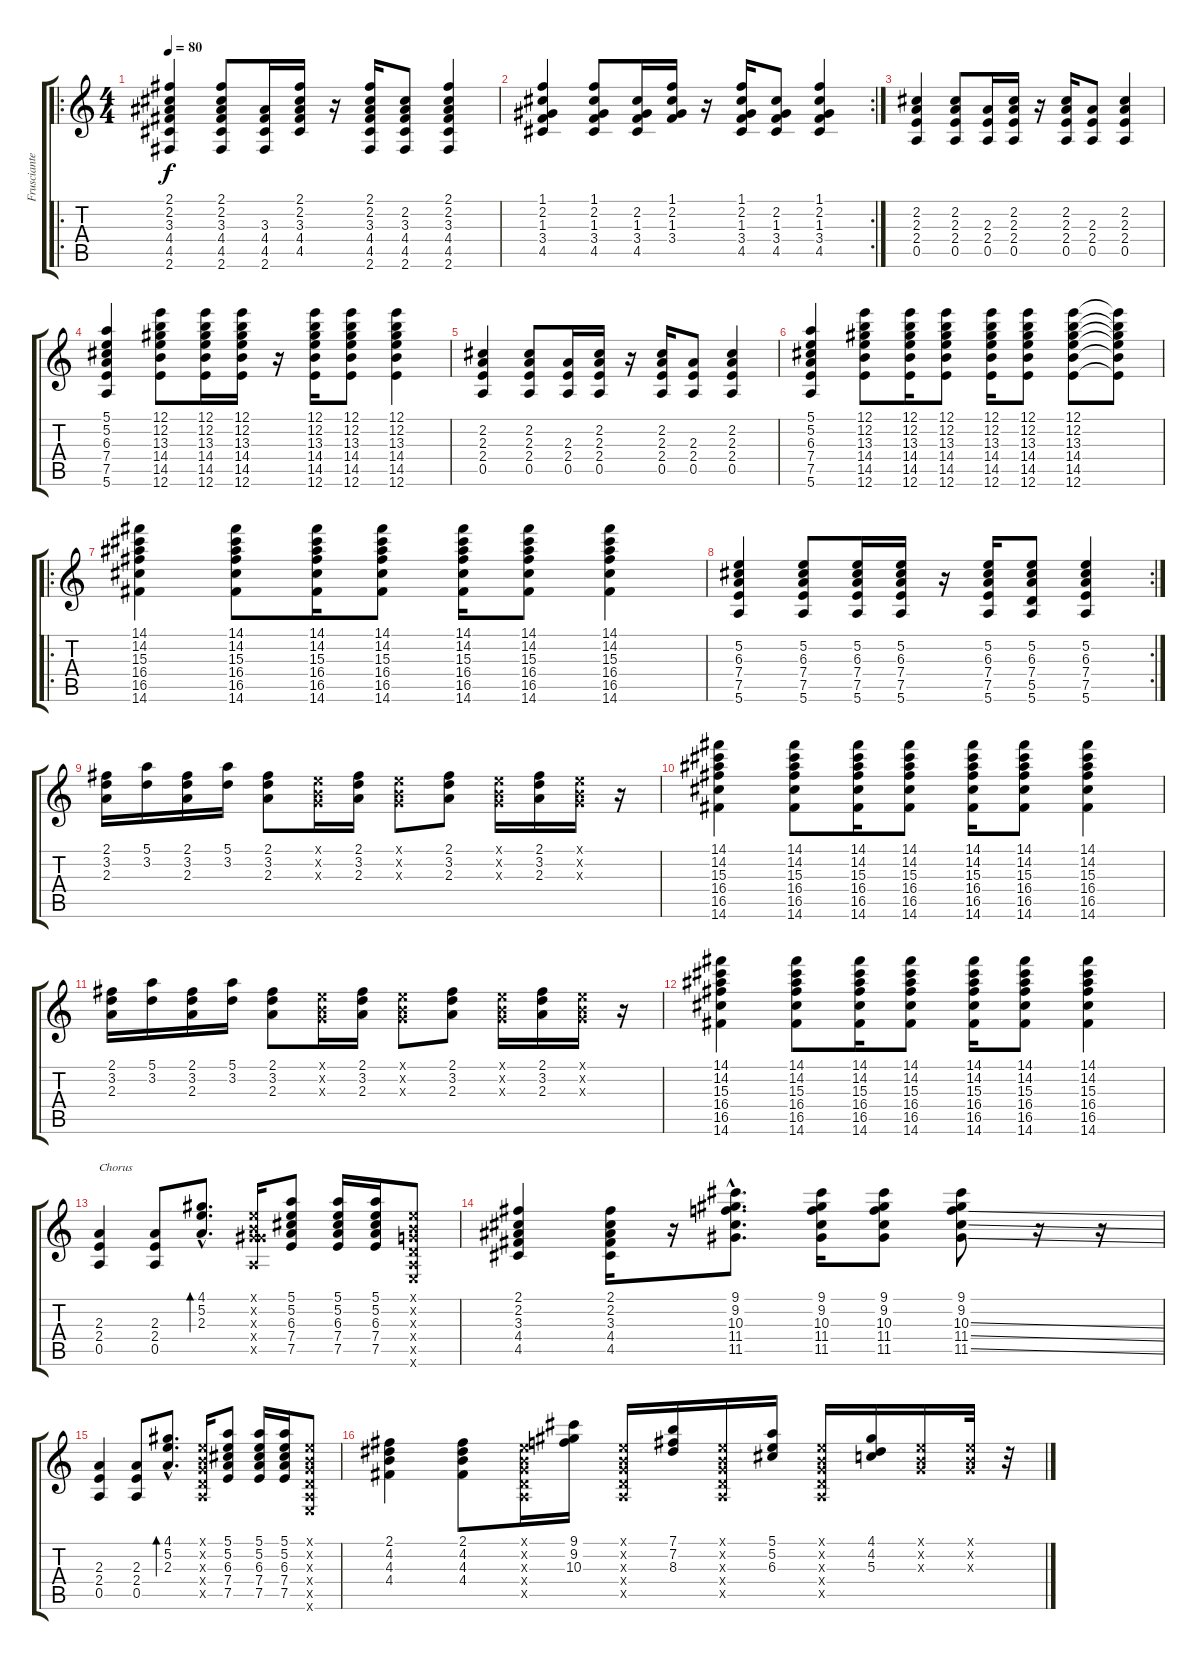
\track ("Frusciante - Guitar" "Frusciante") {instrument electricguitarjazz}
\staff {score tabs}
\tuning (E4 B3 G3 D3 A2 E2) {hide}
\ro
\ts (4 4)
\tempo 80
\clef g2
\ks c
(2.1 2.2 3.3 4.4 4.5 2.6).4{dy f} (2.1 2.2 3.3 4.4 4.5 2.6).8 (3.3 4.4 4.5 2.6).16 (2.1 2.2 3.3 4.4 4.5).16 r.16 (2.1 2.2 3.3 4.4 4.5 2.6).16 (2.2 3.3 4.4 4.5 2.6).8 (2.1 2.2 3.3 4.4 4.5 2.6).4 |
\rc 2
(1.1 2.2 1.3 3.4 4.5).4 (1.1 2.2 1.3 3.4 4.5).8 (2.2 1.3 3.4 4.5).16 (1.1 2.2 1.3 3.4).16 r.16 (1.1 2.2 1.3 3.4 4.5).16 (2.2 1.3 3.4 4.5).8 (1.1 2.2 1.3 3.4 4.5).4 |
(2.2 2.3 2.4 0.5).4 (2.2 2.3 2.4 0.5).8 (2.3 2.4 0.5).16 (2.2 2.3 2.4 0.5).16 r.16 (2.2 2.3 2.4 0.5).16 (2.3 2.4 0.5).8 (2.2 2.3 2.4 0.5).4 |
(5.1 5.2 6.3 7.4 7.5 5.6).4 (12.1 12.2 13.3 14.4 14.5 12.6).8 (12.1 12.2 13.3 14.4 14.5 12.6).16 (12.1 12.2 13.3 14.4 14.5 12.6).16 r.16 (12.1 12.2 13.3 14.4 14.5 12.6).16 (12.1 12.2 13.3 14.4 14.5 12.6).8 (12.1 12.2 13.3 14.4 14.5 12.6).4 |
(2.2 2.3 2.4 0.5).4 (2.2 2.3 2.4 0.5).8 (2.3 2.4 0.5).16 (2.2 2.3 2.4 0.5).16 r.16 (2.2 2.3 2.4 0.5).16 (2.3 2.4 0.5).8 (2.2 2.3 2.4 0.5).4 |
(5.1 5.2 6.3 7.4 7.5 5.6).4 (12.1 12.2 13.3 14.4 14.5 12.6).8 (12.1 12.2 13.3 14.4 14.5 12.6).16 (12.1 12.2 13.3 14.4 14.5 12.6).8 (12.1 12.2 13.3 14.4 14.5 12.6).16 (12.1 12.2 13.3 14.4 14.5 12.6).8 (12.1 12.2 13.3 14.4 14.5 12.6).8 (12.1{t} 12.2{t} 13.3{t} 14.4{t} 14.5{t} 12.6{t}).8 |
\ro
(14.1 14.2 15.3 16.4 16.5 14.6).4 (14.1 14.2 15.3 16.4 16.5 14.6).8 (14.1 14.2 15.3 16.4 16.5 14.6).16 (14.1 14.2 15.3 16.4 16.5 14.6).8 (14.1 14.2 15.3 16.4 16.5 14.6).16 (14.1 14.2 15.3 16.4 16.5 14.6).8 (14.1 14.2 15.3 16.4 16.5 14.6).4 |
\rc 2
(5.2 6.3 7.4 7.5 5.6).4 (5.2 6.3 7.4 7.5 5.6).8 (5.2 6.3 7.4 7.5 5.6).16 (5.2 6.3 7.4 7.5 5.6).16 r.16 (5.2 6.3 7.4 7.5 5.6).16 (5.2 6.3 7.4 5.5 5.6).8 (5.2 6.3 7.4 7.5 5.6).4 |
(2.1 3.2 2.3).16 (5.1 3.2).16 (2.1 3.2 2.3).16 (5.1 3.2).16 (2.1 3.2 2.3).8 (0.1{x} 0.2{x} 0.3{x}).16 (2.1 3.2 2.3).16 (0.1{x} 0.2{x} 0.3{x}).8 (2.1 3.2 2.3).8 (0.1{x} 0.2{x} 0.3{x}).16 (2.1 3.2 2.3).16 (0.1{x} 0.2{x} 0.3{x}).16 r.16 |
(14.1 14.2 15.3 16.4 16.5 14.6).4 (14.1 14.2 15.3 16.4 16.5 14.6).8 (14.1 14.2 15.3 16.4 16.5 14.6).16 (14.1 14.2 15.3 16.4 16.5 14.6).8 (14.1 14.2 15.3 16.4 16.5 14.6).16 (14.1 14.2 15.3 16.4 16.5 14.6).8 (14.1 14.2 15.3 16.4 16.5 14.6).4 |
(2.1 3.2 2.3).16 (5.1 3.2).16 (2.1 3.2 2.3).16 (5.1 3.2).16 (2.1 3.2 2.3).8 (0.1{x} 0.2{x} 0.3{x}).16 (2.1 3.2 2.3).16 (0.1{x} 0.2{x} 0.3{x}).8 (2.1 3.2 2.3).8 (0.1{x} 0.2{x} 0.3{x}).16 (2.1 3.2 2.3).16 (0.1{x} 0.2{x} 0.3{x}).16 r.16 |
(14.1 14.2 15.3 16.4 16.5 14.6).4 (14.1 14.2 15.3 16.4 16.5 14.6).8 (14.1 14.2 15.3 16.4 16.5 14.6).16 (14.1 14.2 15.3 16.4 16.5 14.6).8 (14.1 14.2 15.3 16.4 16.5 14.6).16 (14.1 14.2 15.3 16.4 16.5 14.6).8 (14.1 14.2 15.3 16.4 16.5 14.6).4 |
(2.3 2.4 0.5).4{txt "Chorus" volume 16 balance 4 instrument electricguitarclean} (2.3 2.4 0.5).8 (4.1{hac} 5.2{hac} 2.3{hac}).8{d bd 60} (0.1{x} 0.2{x} 0.3{x} 6.4{x} 0.5{x}).16 (5.1 5.2 6.3 7.4 7.5).8 (5.1 5.2 6.3 7.4 7.5).16 (5.1 5.2 6.3 7.4 7.5).16 (0.1{x} 0.2{x} 0.3{x} 0.4{x} 0.5{x} 0.6{x}).8 |
(2.1 2.2 3.3 4.4 4.5).4 (2.1 2.2 3.3 4.4 4.5).16 r.16 (9.1{hac} 9.2{hac} 10.3{hac} 11.4{hac} 11.5{hac}).8{d} (9.1 9.2 10.3 11.4 11.5).16 (9.1 9.2 10.3 11.4 11.5).8 (9.1 9.2 10.3{ss} 11.4{ss} 11.5{ss}).8 r.16 r.16 |
(2.3 2.4 0.5).4 (2.3 2.4 0.5).8 (4.1{hac} 5.2{hac} 2.3{hac}).8{d bd 60} (0.1{x} 0.2{x} 0.3{x} 0.4{x} 0.5{x}).16 (5.1 5.2 6.3 7.4 7.5).8 (5.1 5.2 6.3 7.4 7.5).16 (5.1 5.2 6.3 7.4 7.5).16 (0.1{x} 0.2{x} 0.3{x} 0.4{x} 0.5{x} 0.6{x}).8 |
(2.1 4.2 4.3 4.4).4 (2.1 4.2 4.3 4.4).8 (0.1{x} 0.2{x} 0.3{x} 0.4{x} 0.5{x}).16 (9.1 9.2 10.3).16 (0.1{x} 0.2{x} 0.3{x} 0.4{x} 0.5{x}).16 (7.1 7.2 8.3).16 (0.1{x} 0.2{x} 0.3{x} 0.4{x} 0.5{x}).16 (5.1 5.2 6.3).16 (0.1{x} 0.2{x} 0.3{x} 0.4{x} 0.5{x}).16 (4.1 4.2 5.3).16 (0.1{x} 0.2{x} 0.3{x}).16 (0.1{x} 0.2{x} 0.3{x}).32 r.32
